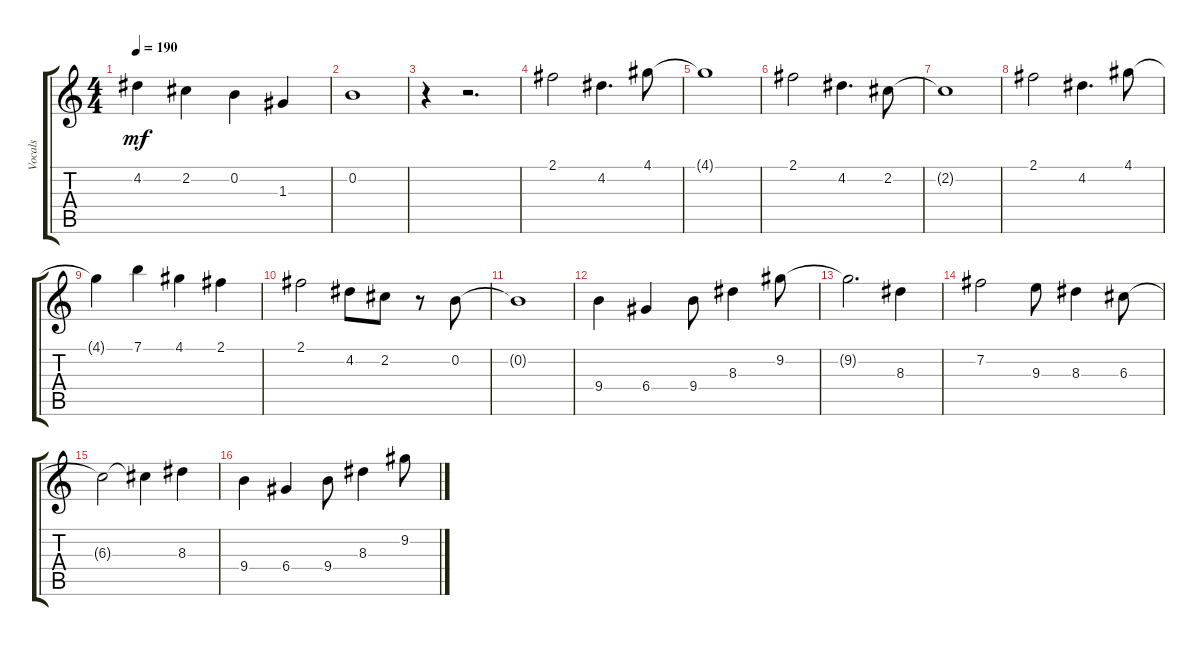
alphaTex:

\track ("Vocals" "Vocals") {instrument acousticguitarnylon}
\staff {score tabs}
\tuning (E4 B3 G3 D3 A2 E2) {hide}
\ts (4 4)
\tempo 190
\clef g2
\ks c
4.2.4{dy mf} 2.2.4 0.2.4 1.3.4 |
0.2.1 |
r.4 r.2{d} |
2.1.2 4.2.4{d} 4.1.8 |
4.1{t}.1 |
2.1.2 4.2.4{d} 2.2.8 |
2.2{t}.1 |
2.1.2 4.2.4{d} 4.1.8 |
4.1{t}.4 7.1.4 4.1.4 2.1.4 |
2.1.2 4.2.8 2.2.8 r.8 0.2.8 |
0.2{t}.1 |
9.4.4 6.4.4 9.4.8 8.3.4 9.2.8 |
9.2{t}.2{d} 8.3.4 |
7.2.2 9.3.8 8.3.4 6.3.8 |
6.3{t}.2 6.3{t}.4 8.3.4 |
9.4.4 6.4.4 9.4.8 8.3.4 9.2.8
